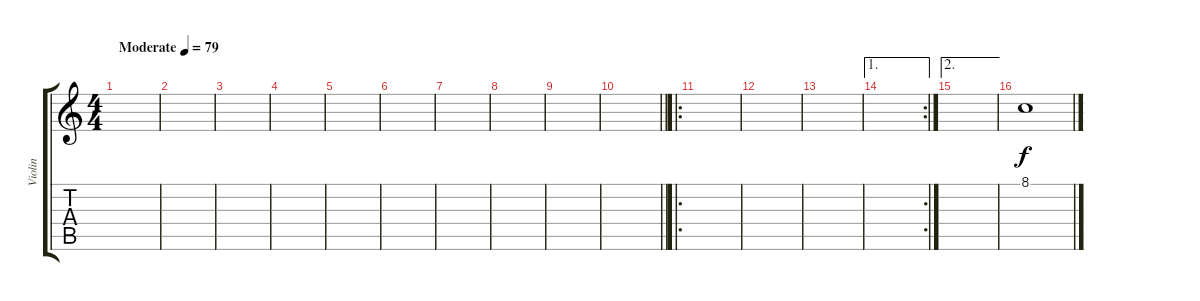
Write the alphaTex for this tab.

\track ("Violin" "Violin") {instrument violin}
\staff {score tabs}
\tuning (E4 B3 G3 D3 A2 E2) {hide}
\ts (4 4)
\tempo (79 "Moderate")
\clef g2
\ks c
|
|
|
|
|
|
|
|
|
\barLineRight lightlight
|
\ro
|
|
|
\ae 1
\rc 2
|
\ae 2
|
8.1.1
